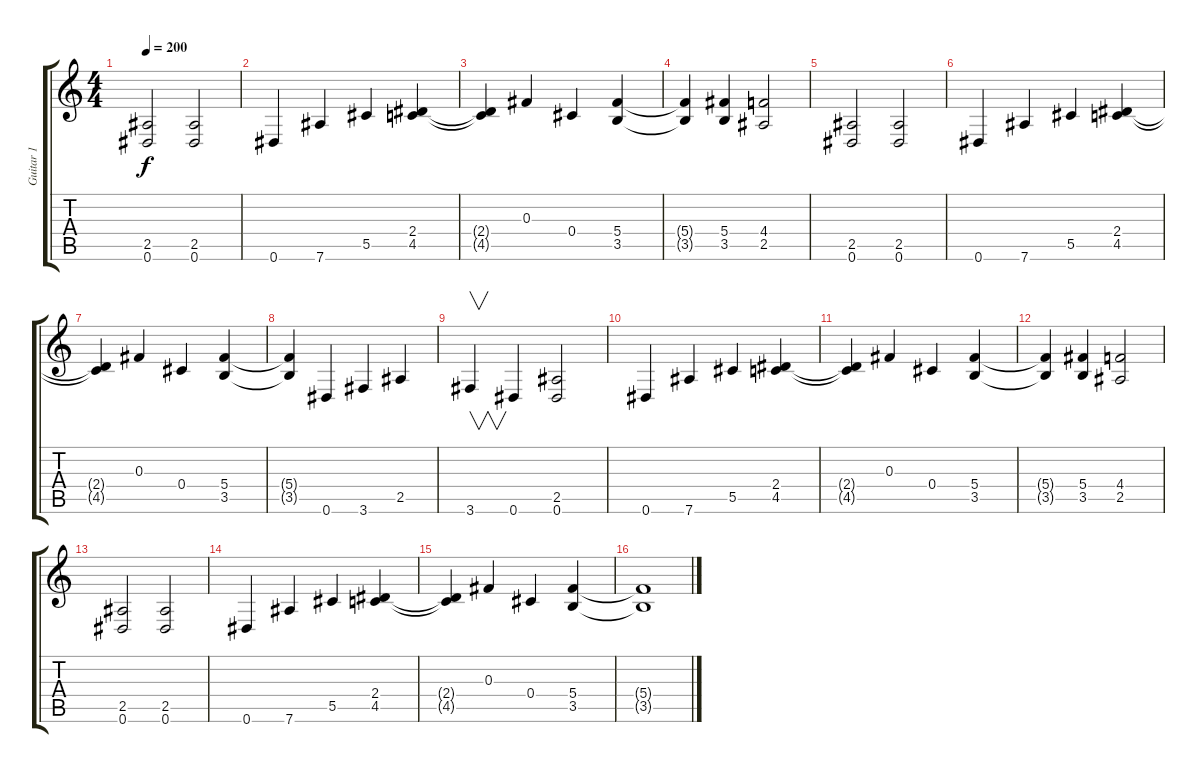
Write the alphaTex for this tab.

\track ("Guitar 1" "Guitar 1") {instrument overdrivenguitar}
\staff {score tabs}
\tuning (Eb4 Bb3 Gb3 Db3 Ab2 Eb2) {hide}
\ts (4 4)
\tempo 200
\clef g2
\ks c
(2.5 0.6).2{dy f} (2.5 0.6).2 |
0.6.4 7.6.4 5.5.4 (2.4 4.5).4 |
(2.4{t} 4.5{t}).4 0.3.4 0.4.4 (5.4 3.5).4 |
(5.4{t} 3.5{t}).4 (5.4 3.5).4 (4.4 2.5).2 |
(2.5 0.6).2 (2.5 0.6).2 |
0.6.4 7.6.4 5.5.4 (2.4 4.5).4 |
(2.4{t} 4.5{t}).4 0.3.4 0.4.4 (5.4 3.5).4 |
(5.4{t} 3.5{t}).4 0.6.4 3.6.4 2.5.4 |
3.6.4{v} 0.6.4 (2.5 0.6).2 |
0.6.4 7.6.4 5.5.4 (2.4 4.5).4 |
(2.4{t} 4.5{t}).4 0.3.4 0.4.4 (5.4 3.5).4 |
(5.4{t} 3.5{t}).4 (5.4 3.5).4 (4.4 2.5).2 |
(2.5 0.6).2 (2.5 0.6).2 |
0.6.4 7.6.4 5.5.4 (2.4 4.5).4 |
(2.4{t} 4.5{t}).4 0.3.4 0.4.4 (5.4 3.5).4 |
(5.4{t} 3.5{t}).1
